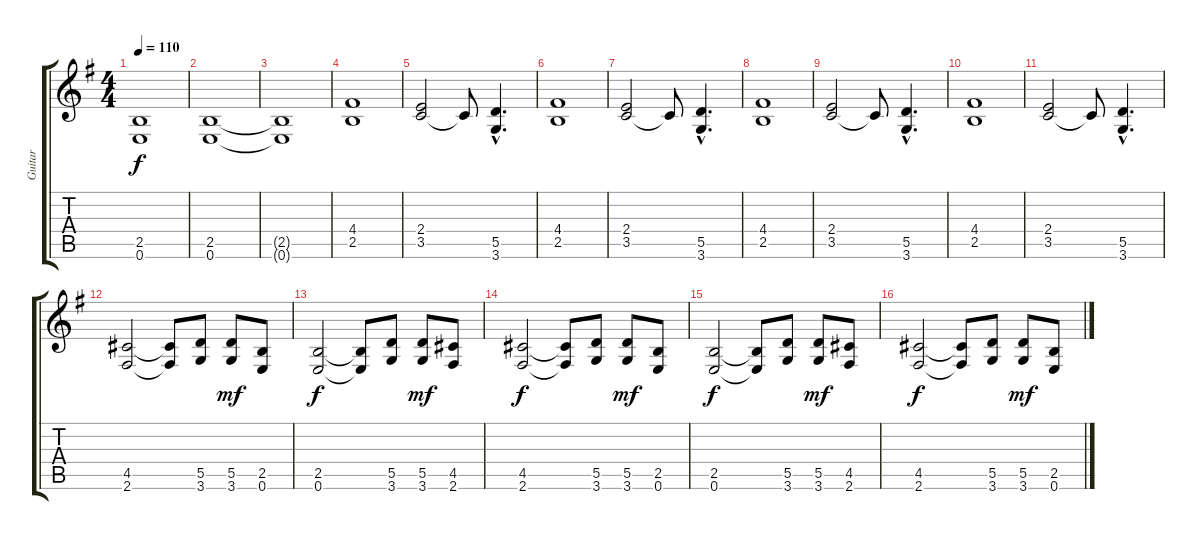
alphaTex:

\track ("Guitar" "Guitar") {instrument distortionguitar}
\staff {score tabs}
\tuning (E4 B3 G3 D3 A2 E2) {hide}
\ts (4 4)
\tempo 110
\clef g2
\ks eminor
(2.5{t} 0.6{t}).1{dy f} |
(2.5 0.6).1 |
(2.5{t} 0.6{t}).1 |
(4.4 2.5).1 |
(2.4 3.5).2 3.5{t}.8 (5.5{hac} 3.6{hac}).4{d} |
(4.4 2.5).1 |
(2.4 3.5).2 3.5{t}.8 (5.5{hac} 3.6{hac}).4{d} |
(4.4 2.5).1 |
(2.4 3.5).2 3.5{t}.8 (5.5{hac} 3.6{hac}).4{d} |
(4.4 2.5).1 |
(2.4 3.5).2 3.5{t}.8 (5.5{hac} 3.6{hac}).4{d} |
(4.5 2.6).2 (4.5{t} 2.6{t}).8 (5.5 3.6).8 (5.5 3.6).8{dy mf} (2.5 0.6).8 |
(2.5 0.6).2{dy f} (2.5{t} 0.6{t}).8 (5.5 3.6).8 (5.5 3.6).8{dy mf} (4.5 2.6).8 |
(4.5 2.6).2{dy f} (4.5{t} 2.6{t}).8 (5.5 3.6).8 (5.5 3.6).8{dy mf} (2.5 0.6).8 |
(2.5 0.6).2{dy f} (2.5{t} 0.6{t}).8 (5.5 3.6).8 (5.5 3.6).8{dy mf} (4.5 2.6).8 |
(4.5 2.6).2{dy f} (4.5{t} 2.6{t}).8 (5.5 3.6).8 (5.5 3.6).8{dy mf} (2.5 0.6).8
